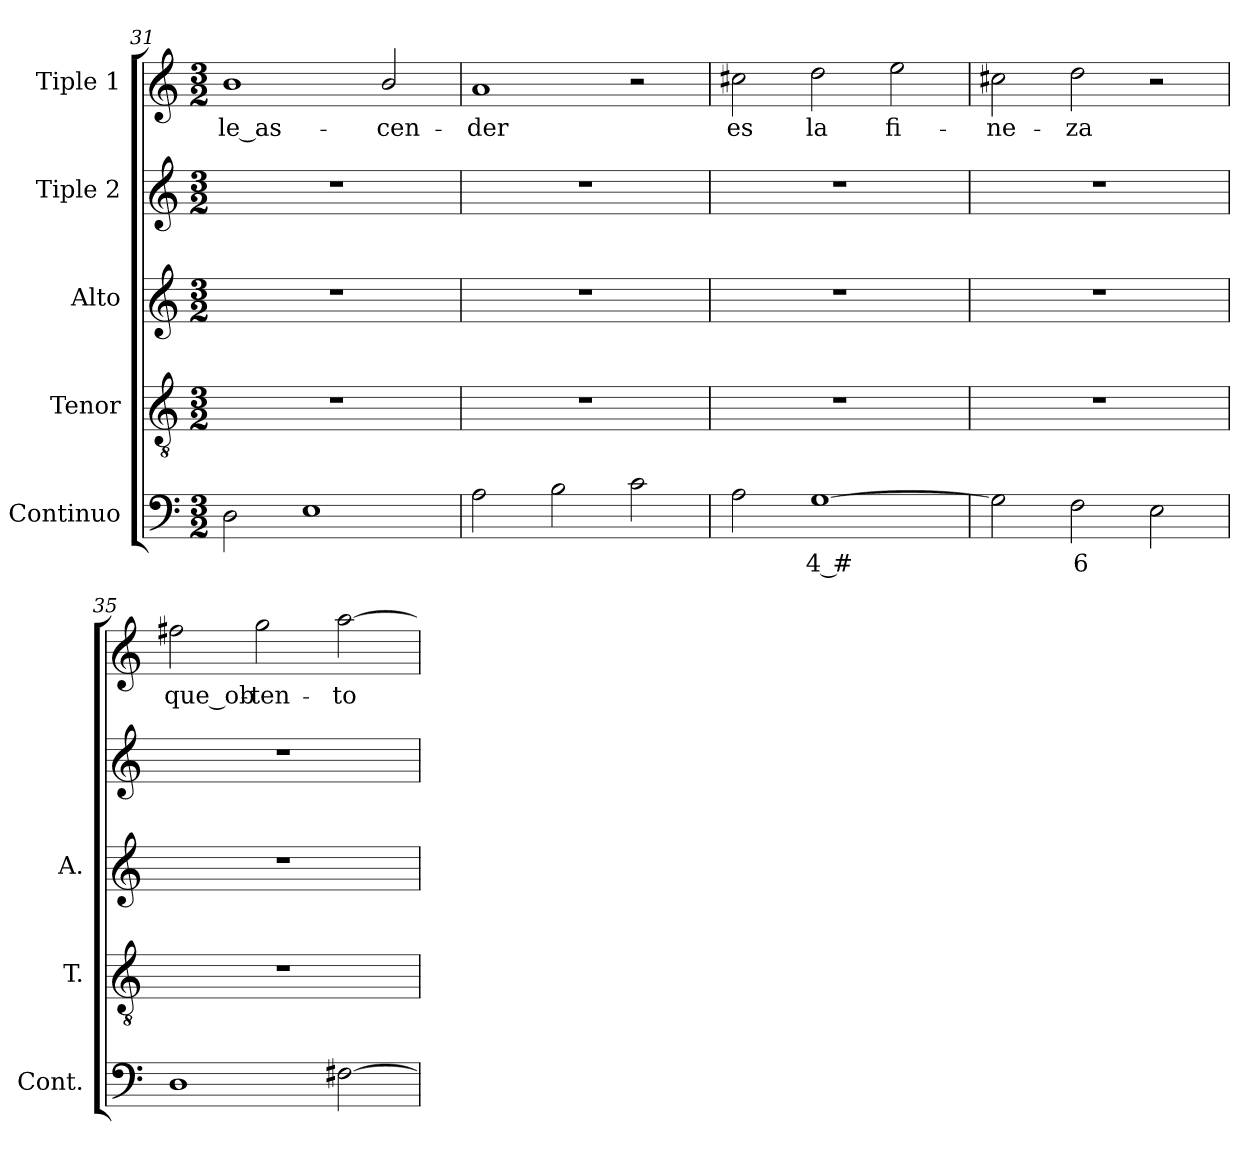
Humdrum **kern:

**kern	**text	**kern	**kern	**kern	**kern	**text
*part5	*part5	*part4	*part3	*part2	*part1	*part1
*staff5	*staff5	*staff4	*staff3	*staff2	*staff1	*staff1
*I"Continuo	*	*I"Tenor	*I"Alto	*I"Tiple 2	*I"Tiple 1	*
*I'Cont.	*	*I'T.	*I'A.	*	*	*
!!LO:LB:g=z
*clefF4	*	*clefGv2	*clefG2	*clefG2	*clefG2	*
*	*	*ITrd7c12	*	*	*	*
*k[]	*	*k[]	*k[]	*k[]	*k[]	*
*C:	*	*C:	*C:	*C:	*C:	*
*M3/2	*	*M3/2	*M3/2	*M3/2	*M3/2	*
=31	=31	=31	=31	=31	=31	=31
!	!	!LO:N:vis=1	!LO:N:vis=1	!LO:N:vis=1	!	!
!	!	!	!	!	!	!LO:LY:b:color=#000000
2Di\	.	1.r	1.r	1.r	1bi	-le_as-
1Ei	.	.	.	.	.	.
!	!	!	!	!	!	!LO:LY:b:color=#000000
.	.	.	.	.	2bi/	-cen-
=32	=32	=32	=32	=32	=32	=32
!	!	!LO:N:vis=1	!LO:N:vis=1	!LO:N:vis=1	!	!
!	!	!	!	!	!	!LO:LY:b:color=#000000
2Ai\	.	1.r	1.r	1.r	1ai	-der
2Bi\	.	.	.	.	.	.
2ci\	.	.	.	.	2r	.
=33	=33	=33	=33	=33	=33	=33
!	!	!LO:N:vis=1	!LO:N:vis=1	!LO:N:vis=1	!	!
!	!	!	!	!	!	!LO:LY:b:color=#000000
2Ai\	.	1.r	1.r	1.r	2cc#Xi\	es
!	!LO:LY:b:color=#000000	!	!	!	!	!
!	!	!	!	!	!	!LO:LY:b:color=#000000
[1Gi	4 #	.	.	.	2ddi\	la
!	!	!	!	!	!	!LO:LY:b:color=#000000
.	.	.	.	.	2eei\	fi-
=34	=34	=34	=34	=34	=34	=34
!	!	!LO:N:vis=1	!LO:N:vis=1	!LO:N:vis=1	!	!
!	!	!	!	!	!	!LO:LY:b:color=#000000
2Gi\]	.	1.r	1.r	1.r	2cc#Xi\	-ne-
!	!LO:LY:b:color=#000000	!	!	!	!	!
!	!	!	!	!	!	!LO:LY:b:color=#000000
2Fi\	6	.	.	.	2ddi\	-za
2Ei\	.	.	.	.	2r	.
!!LO:LB:g=z
=35	=35	=35	=35	=35	=35	=35
!	!	!LO:N:vis=1	!LO:N:vis=1	!LO:N:vis=1	!	!
!	!	!	!	!	!	!LO:LY:b:color=#000000
1Di	.	1.r	1.r	1.r	2ff#Xi\	que_ob-
!	!	!	!	!	!	!LO:LY:b:color=#000000
.	.	.	.	.	2ggi\	-ten-
!	!	!	!	!	!	!LO:LY:b:color=#000000
[2F#Xi\	.	.	.	.	[2aai\	-to
=	=	=	=	=	=	=
*-	*-	*-	*-	*-	*-	*-
